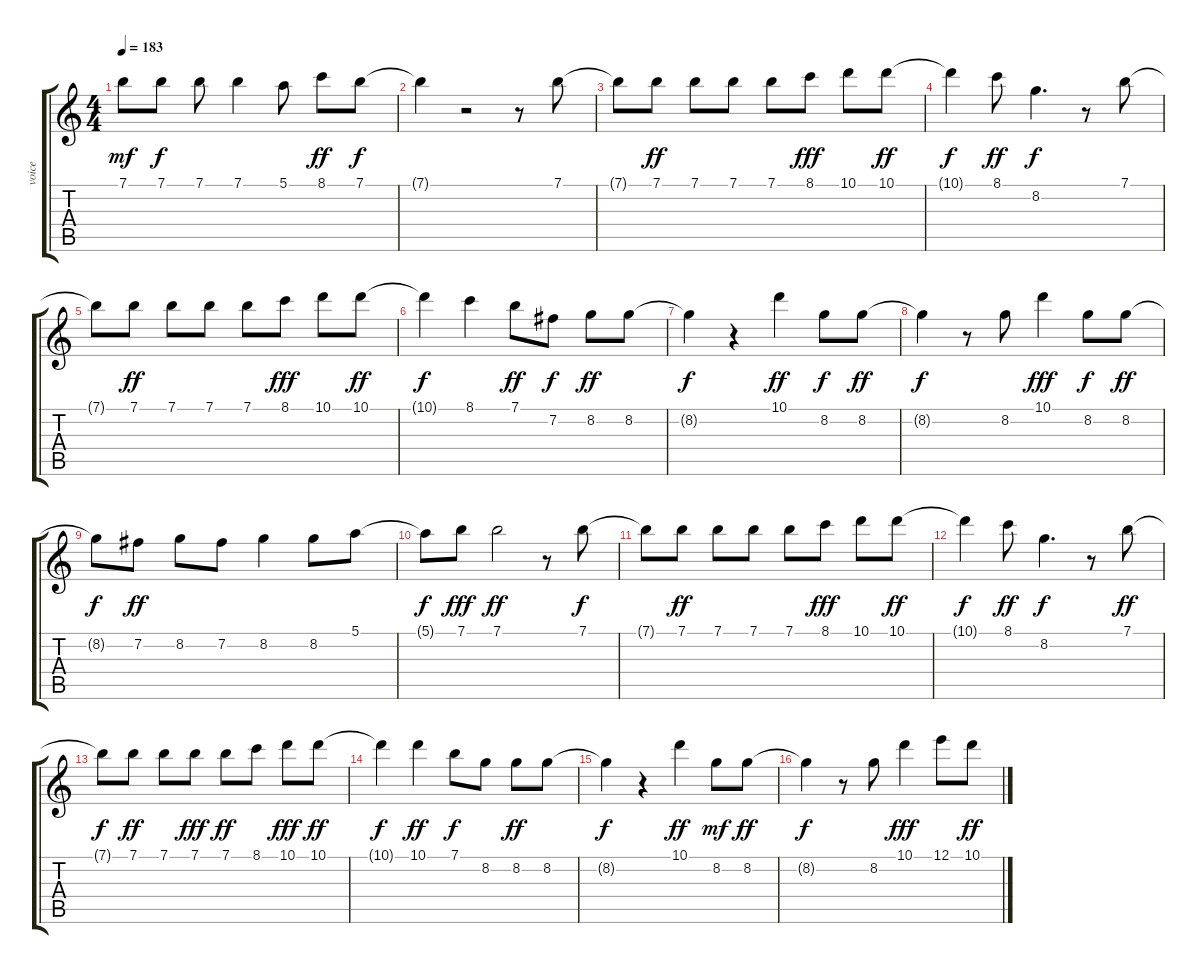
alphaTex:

\track ("voice" "voice") {instrument distortionguitar}
\staff {score tabs}
\tuning (E4 B3 G3 D3 A2 E2) {hide}
\ts (4 4)
\tempo 183
\clef g2
\ks c
7.1.8{dy mf} 7.1.8{dy f} 7.1.8 7.1.4 5.1.8 8.1.8{dy ff} 7.1.8{dy f} |
7.1{t}.4 r.2 r.8 7.1.8 |
7.1{t}.8 7.1.8{dy ff} 7.1.8 7.1.8 7.1.8 8.1.8{dy fff} 10.1.8 10.1.8{dy ff} |
10.1{t}.4{dy f} 8.1.8{dy ff} 8.2.4{d dy f} r.8 7.1.8 |
7.1{t}.8 7.1.8{dy ff} 7.1.8 7.1.8 7.1.8 8.1.8{dy fff} 10.1.8 10.1.8{dy ff} |
10.1{t}.4{dy f} 8.1.4 7.1.8{dy ff} 7.2.8{dy f} 8.2.8{dy ff} 8.2.8 |
8.2{t}.4{dy f} r.4 10.1.4{dy ff} 8.2.8{dy f} 8.2.8{dy ff} |
8.2{t}.4{dy f} r.8 8.2.8 10.1.4{dy fff} 8.2.8{dy f} 8.2.8{dy ff} |
8.2{t}.8{dy f} 7.2.8{dy ff} 8.2.8 7.2.8 8.2.4 8.2.8 5.1.8 |
5.1{t}.8{dy f} 7.1.8{dy fff} 7.1.2{dy ff} r.8 7.1.8{dy f} |
7.1{t}.8 7.1.8{dy ff} 7.1.8 7.1.8 7.1.8 8.1.8{dy fff} 10.1.8 10.1.8{dy ff} |
10.1{t}.4{dy f} 8.1.8{dy ff} 8.2.4{d dy f} r.8 7.1.8{dy ff} |
7.1{t}.8{dy f} 7.1.8{dy ff} 7.1.8 7.1.8{dy fff} 7.1.8{dy ff} 8.1.8 10.1.8{dy fff} 10.1.8{dy ff} |
10.1{t}.4{dy f} 10.1.4{dy ff} 7.1.8{dy f} 8.2.8 8.2.8{dy ff} 8.2.8 |
8.2{t}.4{dy f} r.4 10.1.4{dy ff} 8.2.8{dy mf} 8.2.8{dy ff} |
8.2{t}.4{dy f} r.8 8.2.8 10.1.4{dy fff} 12.1.8 10.1.8{dy ff}
